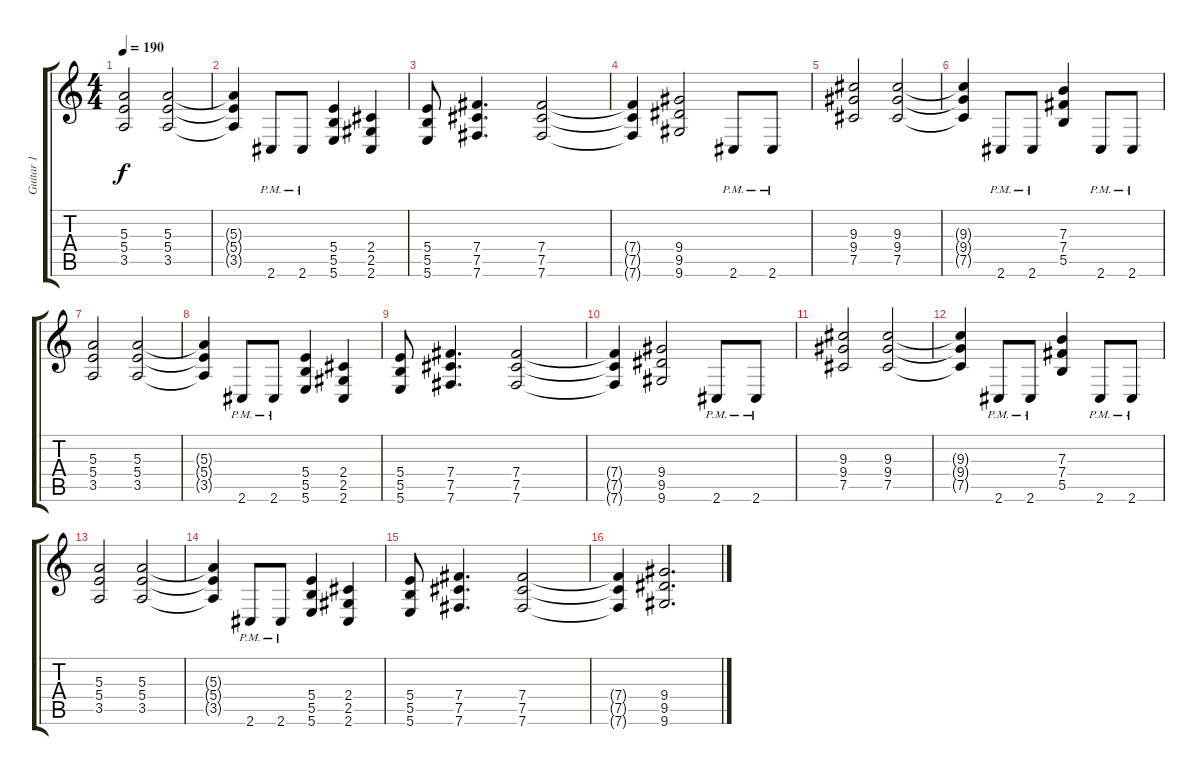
\track ("Guitar 1" "Guitar 1") {instrument distortionguitar}
\staff {score tabs}
\tuning (Db4 Ab3 E3 B2 Gb2 B1) {hide}
\ts (4 4)
\tempo 190
\clef g2
\ks c
(5.3 5.4 3.5).2{dy f} (5.3 5.4 3.5).2 |
(5.3{t} 5.4{t} 3.5{t}).4 2.6{pm}.8 2.6{pm}.8 (5.4 5.5 5.6).4 (2.4 2.5 2.6).4 |
(5.4 5.5 5.6).8 (7.4 7.5 7.6).4{d} (7.4 7.5 7.6).2 |
(7.4{t} 7.5{t} 7.6{t}).4 (9.4 9.5 9.6).2 2.6{pm}.8 2.6{pm}.8 |
(9.3 9.4 7.5).2 (9.3 9.4 7.5).2 |
(9.3{t} 9.4{t} 7.5{t}).4 2.6{pm}.8 2.6{pm}.8 (7.3 7.4 5.5).4 2.6{pm}.8 2.6{pm}.8 |
(5.3 5.4 3.5).2 (5.3 5.4 3.5).2 |
(5.3{t} 5.4{t} 3.5{t}).4 2.6{pm}.8 2.6{pm}.8 (5.4 5.5 5.6).4 (2.4 2.5 2.6).4 |
(5.4 5.5 5.6).8 (7.4 7.5 7.6).4{d} (7.4 7.5 7.6).2 |
(7.4{t} 7.5{t} 7.6{t}).4 (9.4 9.5 9.6).2 2.6{pm}.8 2.6{pm}.8 |
(9.3 9.4 7.5).2 (9.3 9.4 7.5).2 |
(9.3{t} 9.4{t} 7.5{t}).4 2.6{pm}.8 2.6{pm}.8 (7.3 7.4 5.5).4 2.6{pm}.8 2.6{pm}.8 |
(5.3 5.4 3.5).2 (5.3 5.4 3.5).2 |
(5.3{t} 5.4{t} 3.5{t}).4 2.6{pm}.8 2.6{pm}.8 (5.4 5.5 5.6).4 (2.4 2.5 2.6).4 |
(5.4 5.5 5.6).8 (7.4 7.5 7.6).4{d} (7.4 7.5 7.6).2 |
(7.4{t} 7.5{t} 7.6{t}).4 (9.4 9.5 9.6).2{d}
